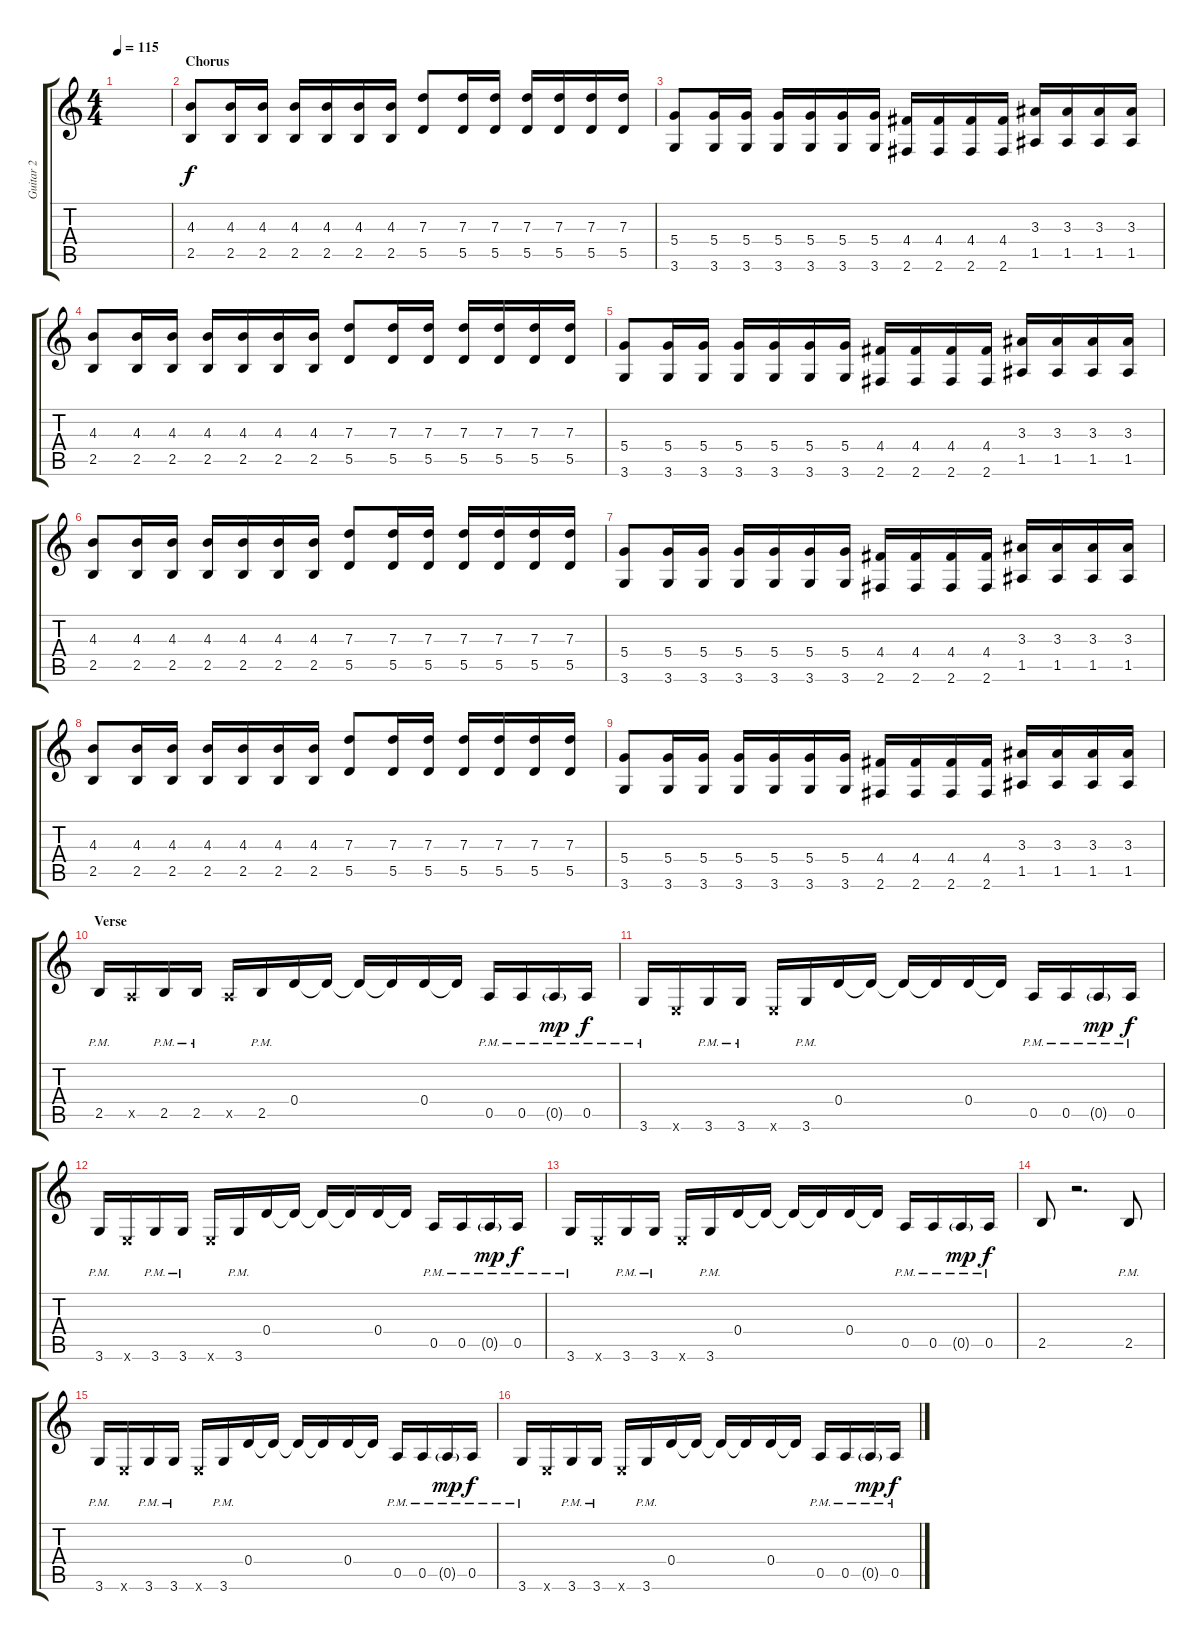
\track ("Guitar 2" "Guitar 2") {instrument distortionguitar}
\staff {score tabs}
\tuning (E4 B3 G3 D3 A2 E2) {hide}
\ts (4 4)
\tempo 115
\clef g2
\ks c
|
\section ("" "Chorus")
(4.3 2.5).8 (4.3 2.5).16 (4.3 2.5).16 (4.3 2.5).16 (4.3 2.5).16 (4.3 2.5).16 (4.3 2.5).16 (7.3 5.5).8 (7.3 5.5).16 (7.3 5.5).16 (7.3 5.5).16 (7.3 5.5).16 (7.3 5.5).16 (7.3 5.5).16 |
(5.4 3.6).8 (5.4 3.6).16 (5.4 3.6).16 (5.4 3.6).16 (5.4 3.6).16 (5.4 3.6).16 (5.4 3.6).16 (4.4 2.6).16 (4.4 2.6).16 (4.4 2.6).16 (4.4 2.6).16 (3.3 1.5).16 (3.3 1.5).16 (3.3 1.5).16 (3.3 1.5).16 |
(4.3 2.5).8 (4.3 2.5).16 (4.3 2.5).16 (4.3 2.5).16 (4.3 2.5).16 (4.3 2.5).16 (4.3 2.5).16 (7.3 5.5).8 (7.3 5.5).16 (7.3 5.5).16 (7.3 5.5).16 (7.3 5.5).16 (7.3 5.5).16 (7.3 5.5).16 |
(5.4 3.6).8 (5.4 3.6).16 (5.4 3.6).16 (5.4 3.6).16 (5.4 3.6).16 (5.4 3.6).16 (5.4 3.6).16 (4.4 2.6).16 (4.4 2.6).16 (4.4 2.6).16 (4.4 2.6).16 (3.3 1.5).16 (3.3 1.5).16 (3.3 1.5).16 (3.3 1.5).16 |
(4.3 2.5).8 (4.3 2.5).16 (4.3 2.5).16 (4.3 2.5).16 (4.3 2.5).16 (4.3 2.5).16 (4.3 2.5).16 (7.3 5.5).8 (7.3 5.5).16 (7.3 5.5).16 (7.3 5.5).16 (7.3 5.5).16 (7.3 5.5).16 (7.3 5.5).16 |
(5.4 3.6).8 (5.4 3.6).16 (5.4 3.6).16 (5.4 3.6).16 (5.4 3.6).16 (5.4 3.6).16 (5.4 3.6).16 (4.4 2.6).16 (4.4 2.6).16 (4.4 2.6).16 (4.4 2.6).16 (3.3 1.5).16 (3.3 1.5).16 (3.3 1.5).16 (3.3 1.5).16 |
(4.3 2.5).8 (4.3 2.5).16 (4.3 2.5).16 (4.3 2.5).16 (4.3 2.5).16 (4.3 2.5).16 (4.3 2.5).16 (7.3 5.5).8 (7.3 5.5).16 (7.3 5.5).16 (7.3 5.5).16 (7.3 5.5).16 (7.3 5.5).16 (7.3 5.5).16 |
(5.4 3.6).8 (5.4 3.6).16 (5.4 3.6).16 (5.4 3.6).16 (5.4 3.6).16 (5.4 3.6).16 (5.4 3.6).16 (4.4 2.6).16 (4.4 2.6).16 (4.4 2.6).16 (4.4 2.6).16 (3.3 1.5).16 (3.3 1.5).16 (3.3 1.5).16 (3.3 1.5).16 |
\section ("" "Verse")
2.5{pm}.16 0.5{x}.16 2.5{pm}.16 2.5{pm}.16 0.5{x}.16 2.5{pm}.16 0.4.16 0.4{t}.16 0.4{t}.16 0.4{t}.16 0.4.16 0.4{t}.16 0.5{pm}.16 0.5{pm}.16 0.5{g pm}.16{dy mp} 0.5{pm}.16{dy f} |
3.6{pm}.16 0.6{x}.16 3.6{pm}.16 3.6{pm}.16 0.6{x}.16 3.6{pm}.16 0.4.16 0.4{t}.16 0.4{t}.16 0.4{t}.16 0.4.16 0.4{t}.16 0.5{pm}.16 0.5{pm}.16 0.5{g pm}.16{dy mp} 0.5{pm}.16{dy f} |
3.6{pm}.16 0.6{x}.16 3.6{pm}.16 3.6{pm}.16 0.6{x}.16 3.6{pm}.16 0.4.16 0.4{t}.16 0.4{t}.16 0.4{t}.16 0.4.16 0.4{t}.16 0.5{pm}.16 0.5{pm}.16 0.5{g pm}.16{dy mp} 0.5{pm}.16{dy f} |
3.6{pm}.16 0.6{x}.16 3.6{pm}.16 3.6{pm}.16 0.6{x}.16 3.6{pm}.16 0.4.16 0.4{t}.16 0.4{t}.16 0.4{t}.16 0.4.16 0.4{t}.16 0.5{pm}.16 0.5{pm}.16 0.5{g pm}.16{dy mp} 0.5{pm}.16{dy f} |
2.5.8 r.2{d} 2.5{pm}.8 |
3.6{pm}.16 0.6{x}.16 3.6{pm}.16 3.6{pm}.16 0.6{x}.16 3.6{pm}.16 0.4.16 0.4{t}.16 0.4{t}.16 0.4{t}.16 0.4.16 0.4{t}.16 0.5{pm}.16 0.5{pm}.16 0.5{g pm}.16{dy mp} 0.5{pm}.16{dy f} |
3.6{pm}.16 0.6{x}.16 3.6{pm}.16 3.6{pm}.16 0.6{x}.16 3.6{pm}.16 0.4.16 0.4{t}.16 0.4{t}.16 0.4{t}.16 0.4.16 0.4{t}.16 0.5{pm}.16 0.5{pm}.16 0.5{g pm}.16{dy mp} 0.5{pm}.16{dy f}
